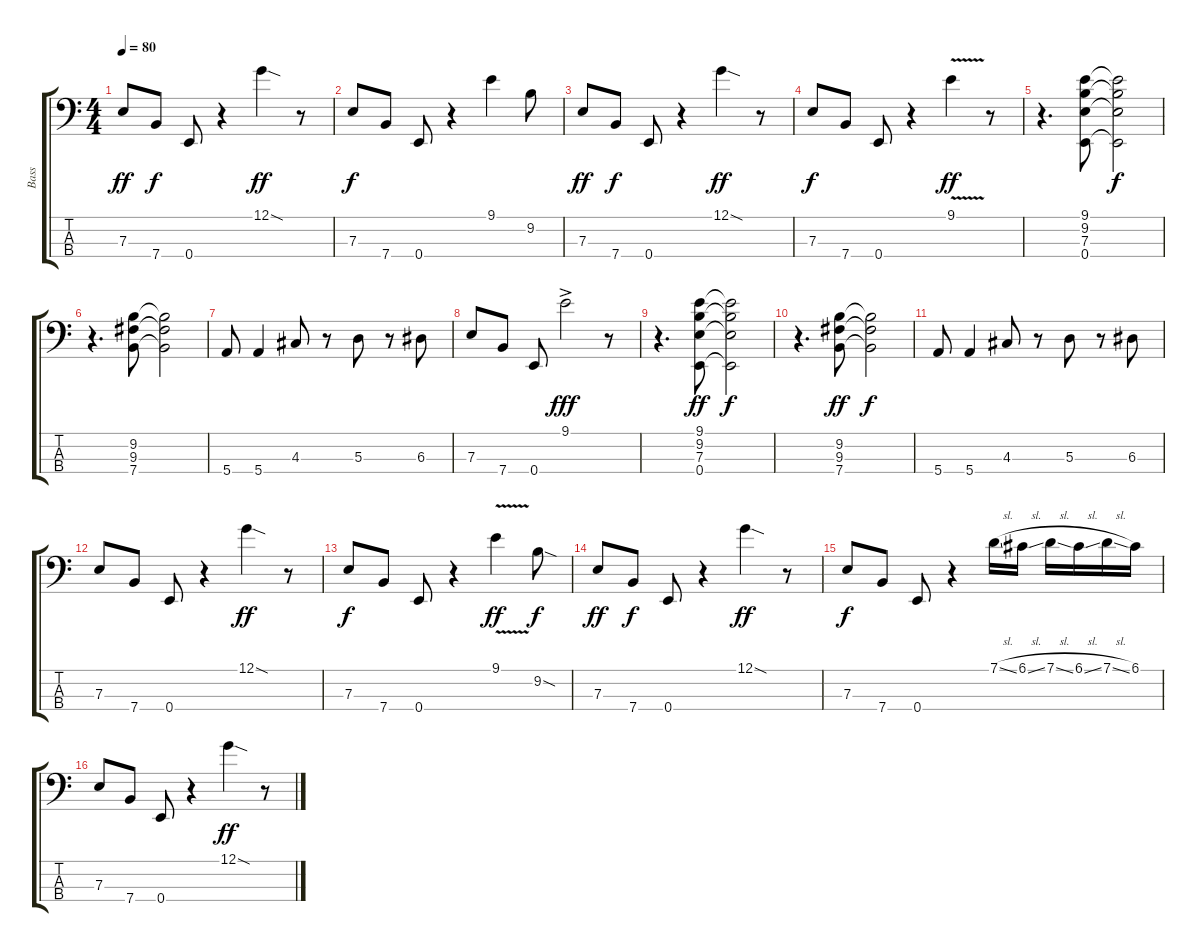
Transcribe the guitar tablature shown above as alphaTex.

\track ("Bass" "Bass") {instrument electricbasspick}
\staff {score tabs}
\tuning (G2 D2 A1 E1) {hide}
\ts (4 4)
\tempo 80
\clef f4
\ks c
7.3.8{dy ff} 7.4.8{dy f} 0.4.8 r.4 12.1{sod}.4{dy ff} r.8 |
7.3.8{dy f} 7.4.8 0.4.8 r.4 9.1.4 9.2.8 |
7.3.8{dy ff} 7.4.8{dy f} 0.4.8 r.4 12.1{sod}.4{dy ff} r.8 |
7.3.8{dy f} 7.4.8 0.4.8 r.4 9.1{v}.4{dy ff} r.8 |
r.4{d} (9.1 9.2 7.3 0.4).8 (9.1{t} 9.2{t} 7.3{t} 0.4{t}).2{dy f} |
r.4{d} (9.2 9.3 7.4).8 (9.2{t} 9.3{t} 7.4{t}).2 |
5.4.8 5.4.4 4.3.8 r.8 5.3.8 r.8 6.3.8 |
7.3.8 7.4.8 0.4.8 9.1{ac}.2{dy fff} r.8 |
r.4{d} (9.1 9.2 7.3 0.4).8{dy ff} (9.1{t} 9.2{t} 7.3{t} 0.4{t}).2{dy f} |
r.4{d} (9.2 9.3 7.4).8{dy ff} (9.2{t} 9.3{t} 7.4{t}).2{dy f} |
5.4.8 5.4.4 4.3.8 r.8 5.3.8 r.8 6.3.8 |
7.3.8 7.4.8 0.4.8 r.4 12.1{sod}.4{dy ff} r.8 |
7.3.8{dy f} 7.4.8 0.4.8 r.4 9.1{v}.4{dy ff} 9.2{sod}.8{dy f} |
7.3.8{dy ff} 7.4.8{dy f} 0.4.8 r.4 12.1{sod}.4{dy ff} r.8 |
7.3.8{dy f} 7.4.8 0.4.8 r.4 7.1{sl}.16 6.1{sl}.16 7.1{sl}.16 6.1{sl}.16 7.1{sl}.16 6.1.16 |
7.3.8 7.4.8 0.4.8 r.4 12.1{sod}.4{dy ff} r.8
